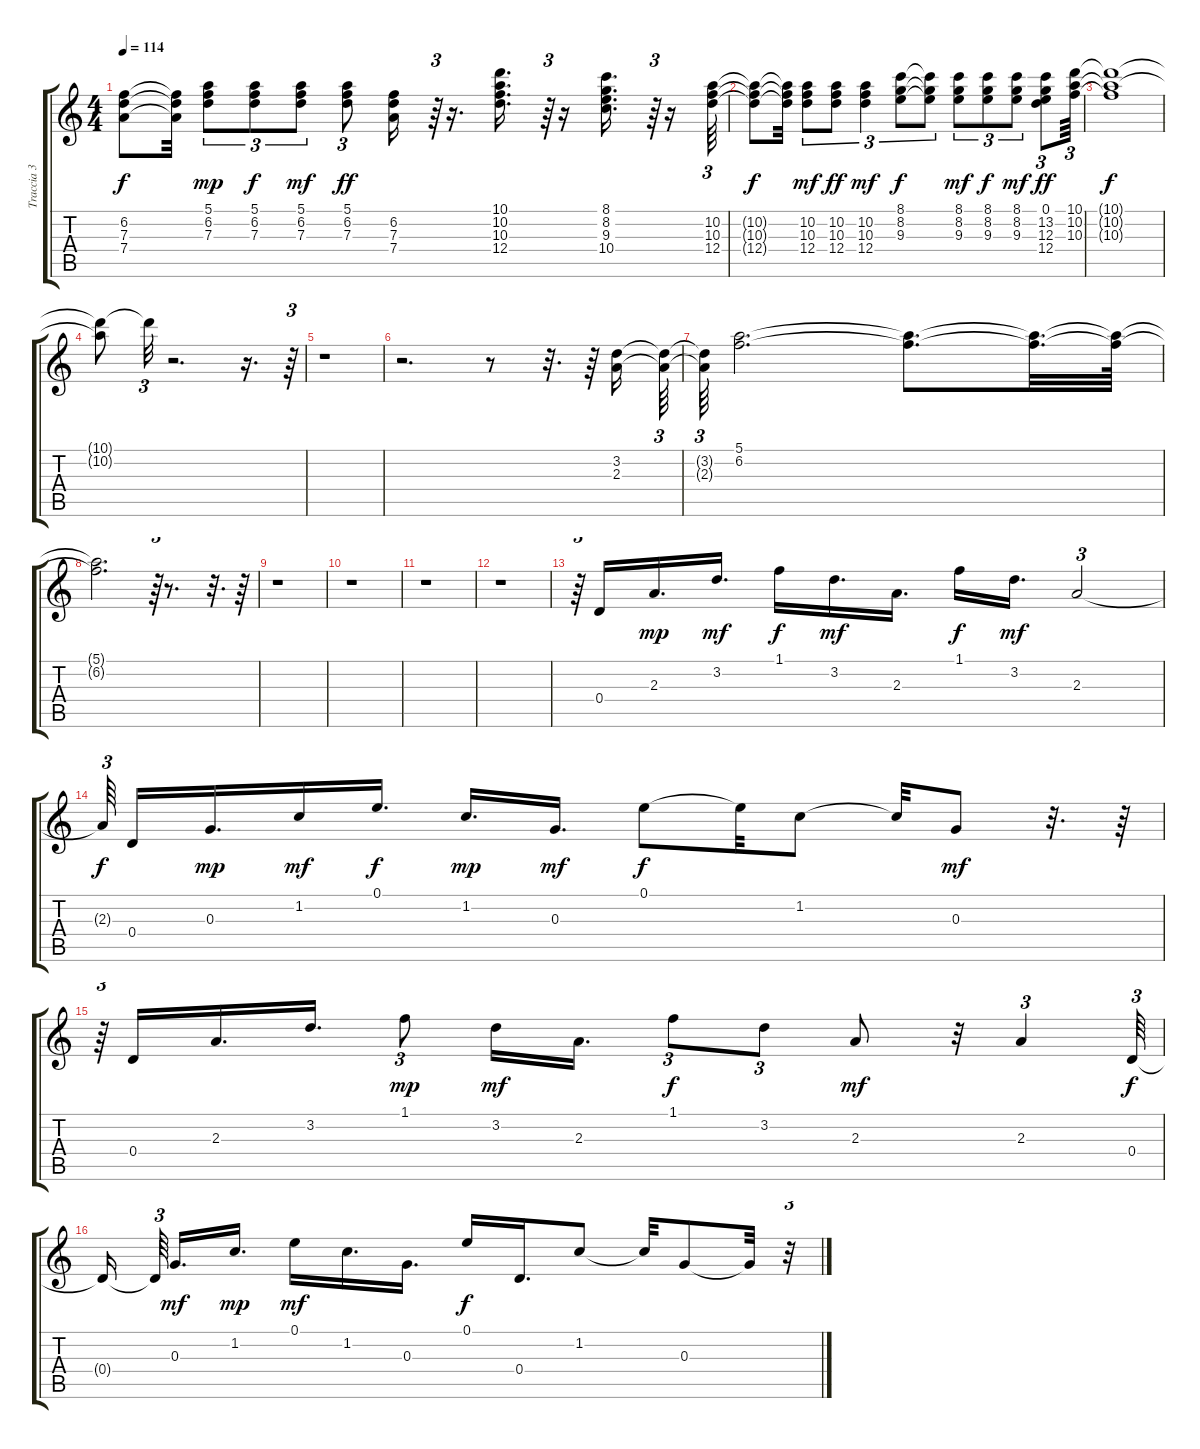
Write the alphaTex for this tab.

\track ("Traccia 3" "Traccia 3") {instrument acousticguitarsteel}
\staff {score tabs}
\tuning (E4 B3 G3 D3 A2 E2) {hide}
\ts (4 4)
\tempo 114
\clef g2
\ks c
(6.2{t} 7.3{t} 7.4{t}).8{dy f} (6.2{t} 7.3{t} 7.4{t}).32 (5.1 6.2 7.3).8{tu (3 2) dy mp} (5.1 6.2 7.3).8{tu (3 2) dy f} (5.1 6.2 7.3).8{tu (3 2) dy mf} (5.1 6.2 7.3).8{tu (3 2) dy ff} (6.2 7.3 7.4).16 r.64{tu (3 2)} r.16{d} (10.1 10.2 10.3 12.4).16{d} r.64{tu (3 2)} r.16 (8.1 8.2 9.3 10.4).16{d} r.64{tu (3 2)} r.16 (10.2 10.3 12.4).64{tu (3 2)} |
(10.2{t} 10.3{t} 12.4{t}).8{dy f} (10.2{t} 10.3{t} 12.4{t}).32 (10.2 10.3 12.4).8{tu (3 2) dy mf} (10.2 10.3 12.4).8{tu (3 2) dy ff} (10.2 10.3 12.4).4{tu (3 2) dy mf} (8.1 8.2 9.3).8{tu (3 2) dy f} (8.1{t} 8.2{t} 9.3{t}).8{tu (3 2)} (8.1 8.2 9.3).8{tu (3 2) dy mf} (8.1 8.2 9.3).8{tu (3 2) dy f} (8.1 8.2 9.3).8{tu (3 2) dy mf} (0.1 13.2 12.3 12.4).8{tu (3 2) dy ff} (10.1 10.2 10.3).64{tu (3 2)} |
(10.1{t} 10.2{t} 10.3{t}).1{dy f} |
(10.1{t} 10.2{t}).8 10.1{t}.32{tu (3 2)} r.2{d} r.16{d} r.64{tu (3 2)} |
r.1 |
r.2{d} r.8 r.32{d} r.64 (3.2 2.3).16 (3.2{t} 2.3{t}).64{tu (3 2)} |
(3.2{t} 2.3{t}).64{tu (3 2)} (5.1 6.2).2{d} (5.1{t} 6.2{t}).8{d} (5.1{t} 6.2{t}).32{d} (5.1{t} 6.2{t}).64 |
(5.1{t} 6.2{t}).2{d} r.64{tu (3 2)} r.8{d} r.32{d} r.64 |
r.1 |
r.1 |
r.1 |
r.1 |
r.64{tu (3 2)} 0.4.16 2.3.16{d dy mp} 3.2.16{d dy mf} 1.1.16{dy f} 3.2.16{d dy mf} 2.3.16{d} 1.1.16{dy f} 3.2.16{d dy mf} 2.3.2{tu (3 2)} |
2.3{t}.64{tu (3 2) dy f} 0.4.16 0.3.16{d dy mp} 1.2.16{dy mf} 0.1.16{d dy f} 1.2.16{d dy mp} 0.3.16{d dy mf} 0.1.8{dy f} 0.1{t}.32 1.2.8 1.2{t}.32 0.3.8{dy mf} r.32{d} r.64 |
r.64{tu (3 2)} 0.4.16 2.3.16{d} 3.2.16{d} 1.1.8{tu (3 2) dy mp} 3.2.16{dy mf} 2.3.16{d} 1.1.8{tu (3 2) dy f} 3.2.8{tu (3 2)} 2.3.8{dy mf} r.32 2.3.4{tu (3 2)} 0.4.64{tu (3 2) dy f} |
0.4{t}.16 0.4{t}.64{tu (3 2)} 0.3.16{d dy mf} 1.2.16{d dy mp} 0.1.16{dy mf} 1.2.16{d} 0.3.16{d} 0.1.16{dy f} 0.4.16{d} 1.2.8 1.2{t}.32 0.3.8 0.3{t}.32 r.32{tu (3 2)}
